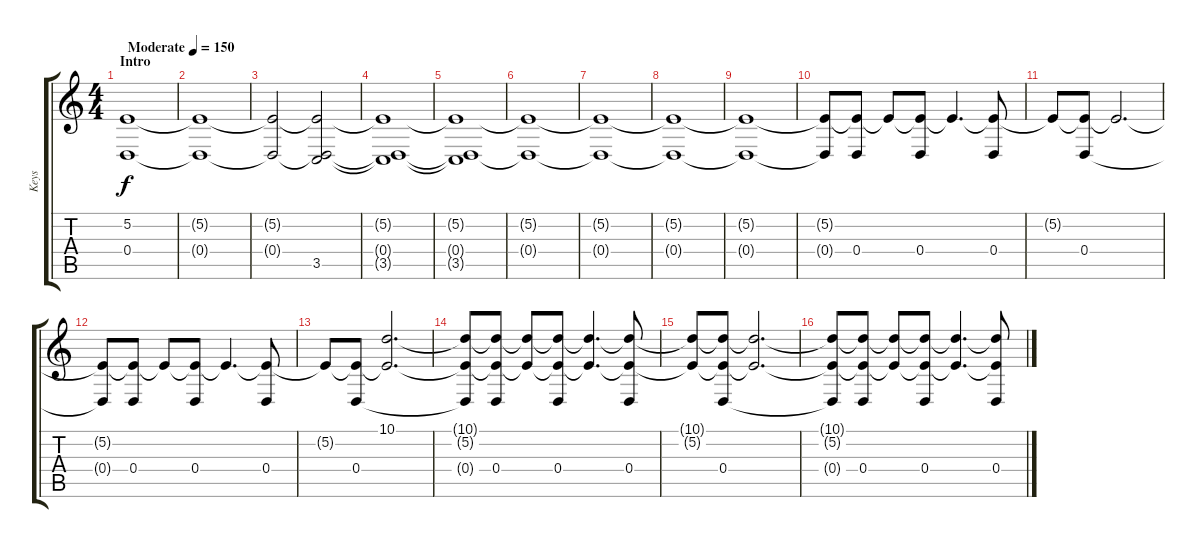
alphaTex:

\track ("Keys" "Keys") {instrument pad1newage}
\staff {score tabs}
\tuning (E4 B3 G3 D3 A2 E2) {hide}
\ts (4 4)
\section ("" "Intro")
\tempo (150 "Moderate")
\clef g2
\ks c
(5.2 0.4).1{dy f instrument pad1newage} |
(5.2{t} 0.4{t}).1 |
(5.2{t} 0.4{t}).2 (5.2{t} 0.4{t} 3.5).2 |
(5.2{t} 0.4{t} 3.5{t}).1 |
(5.2{t} 0.4{t} 3.5{t}).1 |
(5.2{t} 0.4{t}).1 |
(5.2{t} 0.4{t}).1 |
(5.2{t} 0.4{t}).1 |
(5.2{t} 0.4{t}).1 |
(5.2{t} 0.4{t}).8 (5.2{t} 0.4).8 5.2{t}.8 (5.2{t} 0.4).8 5.2{t}.4{d} (5.2{t} 0.4).8 |
5.2{t}.8 (5.2{t} 0.4).8 5.2{t}.2{d} |
(5.2{t} 0.4{t}).8 (5.2{t} 0.4).8 5.2{t}.8 (5.2{t} 0.4).8 5.2{t}.4{d} (5.2{t} 0.4).8 |
5.2{t}.8 (5.2{t} 0.4).8 (10.1 5.2{t}).2{d} |
(10.1{t} 5.2{t} 0.4{t}).8 (10.1{t} 5.2{t} 0.4).8 (10.1{t} 5.2{t}).8 (10.1{t} 5.2{t} 0.4).8 (10.1{t} 5.2{t}).4{d} (10.1{t} 5.2{t} 0.4).8 |
(10.1{t} 5.2{t}).8 (10.1{t} 5.2{t} 0.4).8 (10.1{t} 5.2{t}).2{d} |
(10.1{t} 5.2{t} 0.4{t}).8 (10.1{t} 5.2{t} 0.4).8 (10.1{t} 5.2{t}).8 (10.1{t} 5.2{t} 0.4).8 (10.1{t} 5.2{t}).4{d} (10.1{t} 5.2{t} 0.4).8
